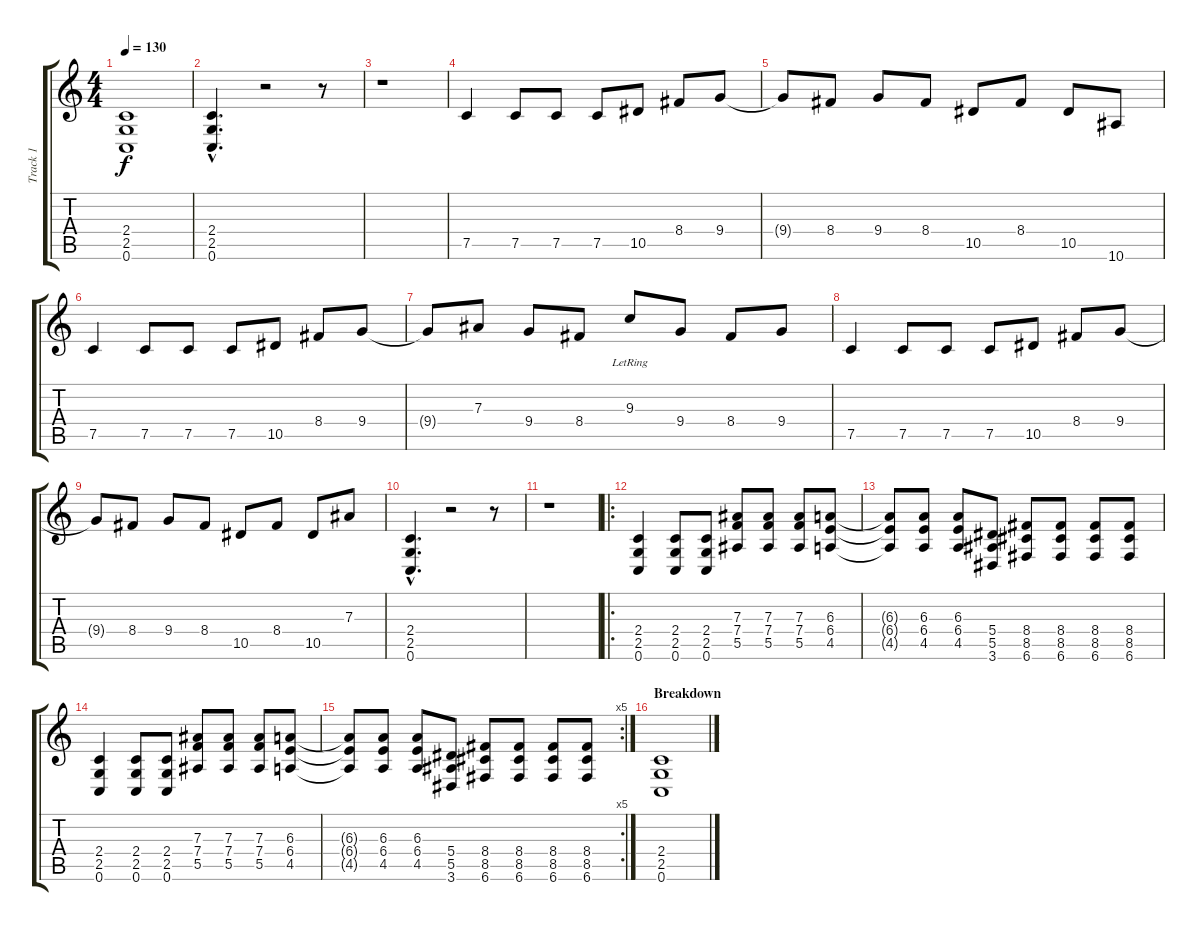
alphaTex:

\track ("Track 1" "Track 1") {instrument distortionguitar}
\staff {score tabs}
\tuning (C4 G3 Eb3 Bb2 F2 C2) {hide}
\ts (4 4)
\tempo 130
\clef g2
\ks c
(2.4{t} 2.5{t} 0.6{t}).1{dy f} |
(2.4{hac} 2.5{hac} 0.6{hac}).4{d} r.2 r.8 |
r.1 |
7.5.4 7.5.8 7.5.8 7.5.8 10.5.8 8.4.8 9.4.8 |
9.4{t}.8 8.4.8 9.4.8 8.4.8 10.5.8 8.4.8 10.5.8 10.6.8 |
7.5.4 7.5.8 7.5.8 7.5.8 10.5.8 8.4.8 9.4.8 |
9.4{t}.8 7.3.8 9.4.8 8.4.8 9.3{lr}.8 9.4.8 8.4.8 9.4.8 |
7.5.4 7.5.8 7.5.8 7.5.8 10.5.8 8.4.8 9.4.8 |
9.4{t}.8 8.4.8 9.4.8 8.4.8 10.5.8 8.4.8 10.5.8 7.3.8 |
(2.4{hac} 2.5{hac} 0.6{hac}).4{d} r.2 r.8 |
r.1 |
\ro
(2.4 2.5 0.6).4 (2.4 2.5 0.6).8 (2.4 2.5 0.6).8 (7.3 7.4 5.5).8 (7.3 7.4 5.5).8 (7.3 7.4 5.5).8 (6.3 6.4 4.5).8 |
(6.3{t} 6.4{t} 4.5{t}).8 (6.3 6.4 4.5).8 (6.3 6.4 4.5).8 (5.4 5.5 3.6).8 (8.4 8.5 6.6).8 (8.4 8.5 6.6).8 (8.4 8.5 6.6).8 (8.4 8.5 6.6).8 |
(2.4 2.5 0.6).4 (2.4 2.5 0.6).8 (2.4 2.5 0.6).8 (7.3 7.4 5.5).8 (7.3 7.4 5.5).8 (7.3 7.4 5.5).8 (6.3 6.4 4.5).8 |
\rc 5
(6.3{t} 6.4{t} 4.5{t}).8 (6.3 6.4 4.5).8 (6.3 6.4 4.5).8 (5.4 5.5 3.6).8 (8.4 8.5 6.6).8 (8.4 8.5 6.6).8 (8.4 8.5 6.6).8 (8.4 8.5 6.6).8 |
\section ("" "Breakdown")
(2.4 2.5 0.6).1
